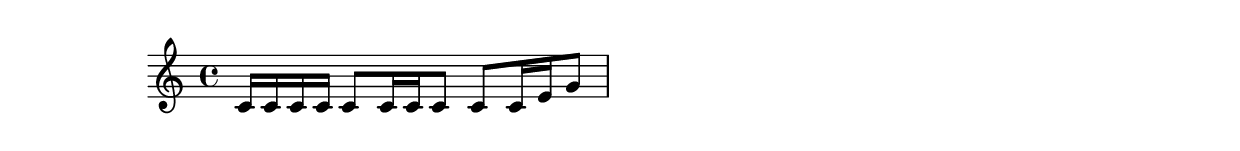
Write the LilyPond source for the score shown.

\version "1.7.18"

\header {
    texidoc = "French style beaming. In french beaming, the stems do not go to the outer beams."
}

\score { \notes
\relative c'
	 {
	     \property Voice.Beam \override #'french-beaming = ##t
	      c16-[ c c c]
	 c8-[ c16 c16 c8]
	 c8-[ c16 e16 g8]

    }}
%% new-chords-done %%